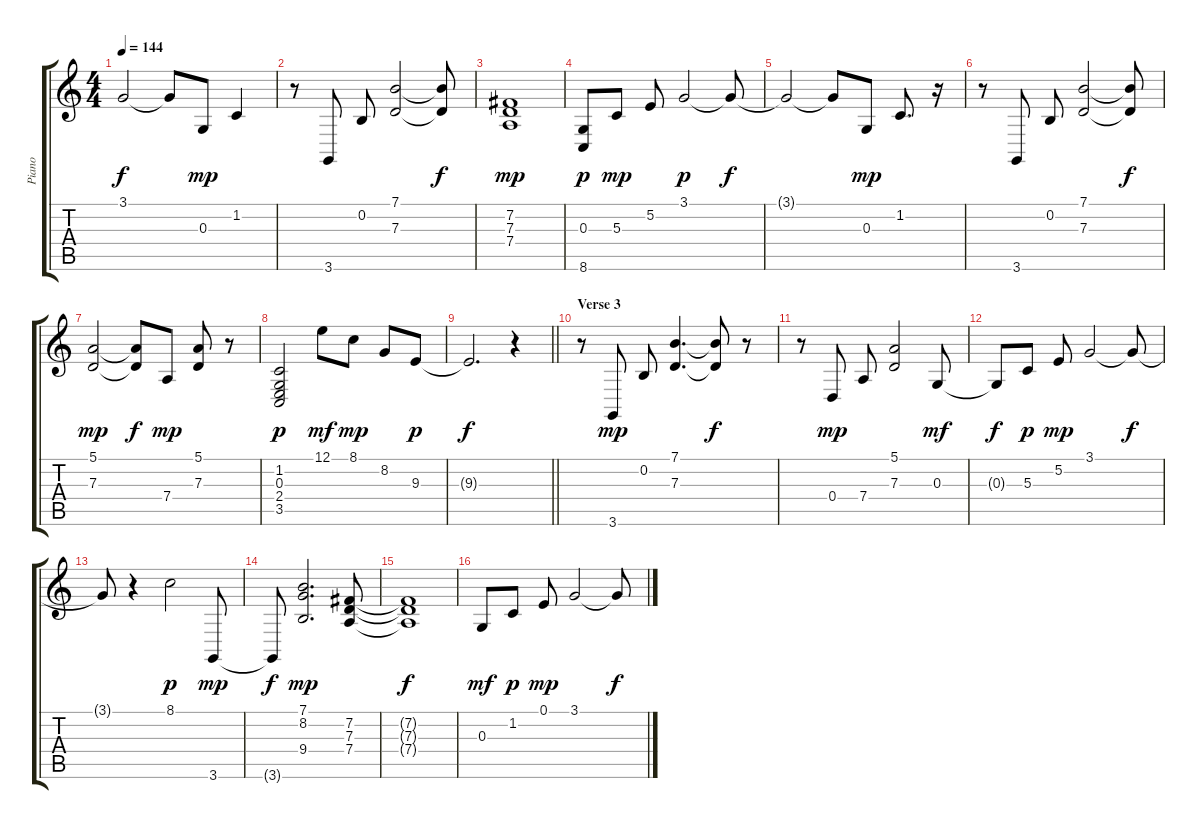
\track ("Piano" "Piano") {instrument acousticgrandpiano}
\staff {score tabs}
\tuning (E4 B3 G3 D3 A2 E2) {hide}
\ts (4 4)
\tempo 144
\clef g2
\ks c
3.1{t}.2{dy f} 3.1{t}.8 0.3.8{dy mp} 1.2.4 |
r.8 3.6.8 0.2.8 (7.1 7.3).2 (7.1{t} 7.3{t}).8{dy f} |
(7.2 7.3 7.4).1{dy mp} |
(0.3 8.6).8{dy p} 5.3.8{dy mp} 5.2.8 3.1.2{dy p} 3.1{t}.8{dy f} |
3.1{t}.2 3.1{t}.8 0.3.8{dy mp} 1.2.8{d} r.16 |
r.8 3.6.8 0.2.8 (7.1 7.3).2 (7.1{t} 7.3{t}).8{dy f} |
(5.1 7.3).2{dy mp} (5.1{t} 7.3{t}).8{dy f} 7.4.8{dy mp} (5.1 7.3).8 r.8 |
(1.2 0.3 2.4 3.5).2{dy p} 12.1.8{dy mf} 8.1.8{dy mp} 8.2.8 9.3.8{dy p} |
\barLineRight lightlight
9.3{t}.2{d dy f} r.4 |
\section ("" "Verse 3")
r.8 3.6.8{dy mp} 0.2.8 (7.1 7.3).4{d} (7.1{t} 7.3{t}).8{dy f} r.8 |
r.8 0.4.8{dy mp} 7.4.8 (5.1 7.3).2 0.3.8{dy mf} |
0.3{t}.8{dy f} 5.3.8{dy p} 5.2.8{dy mp} 3.1.2 3.1{t}.8{dy f} |
3.1{t}.8 r.4 8.1.2{dy p} 3.6.8{dy mp} |
3.6{t}.8{dy f} (7.1 8.2 9.4).2{d dy mp} (7.2 7.3 7.4).8 |
(7.2{t} 7.3{t} 7.4{t}).1{dy f} |
0.3.8{dy mf} 1.2.8{dy p} 0.1.8{dy mp} 3.1.2 3.1{t}.8{dy f}
